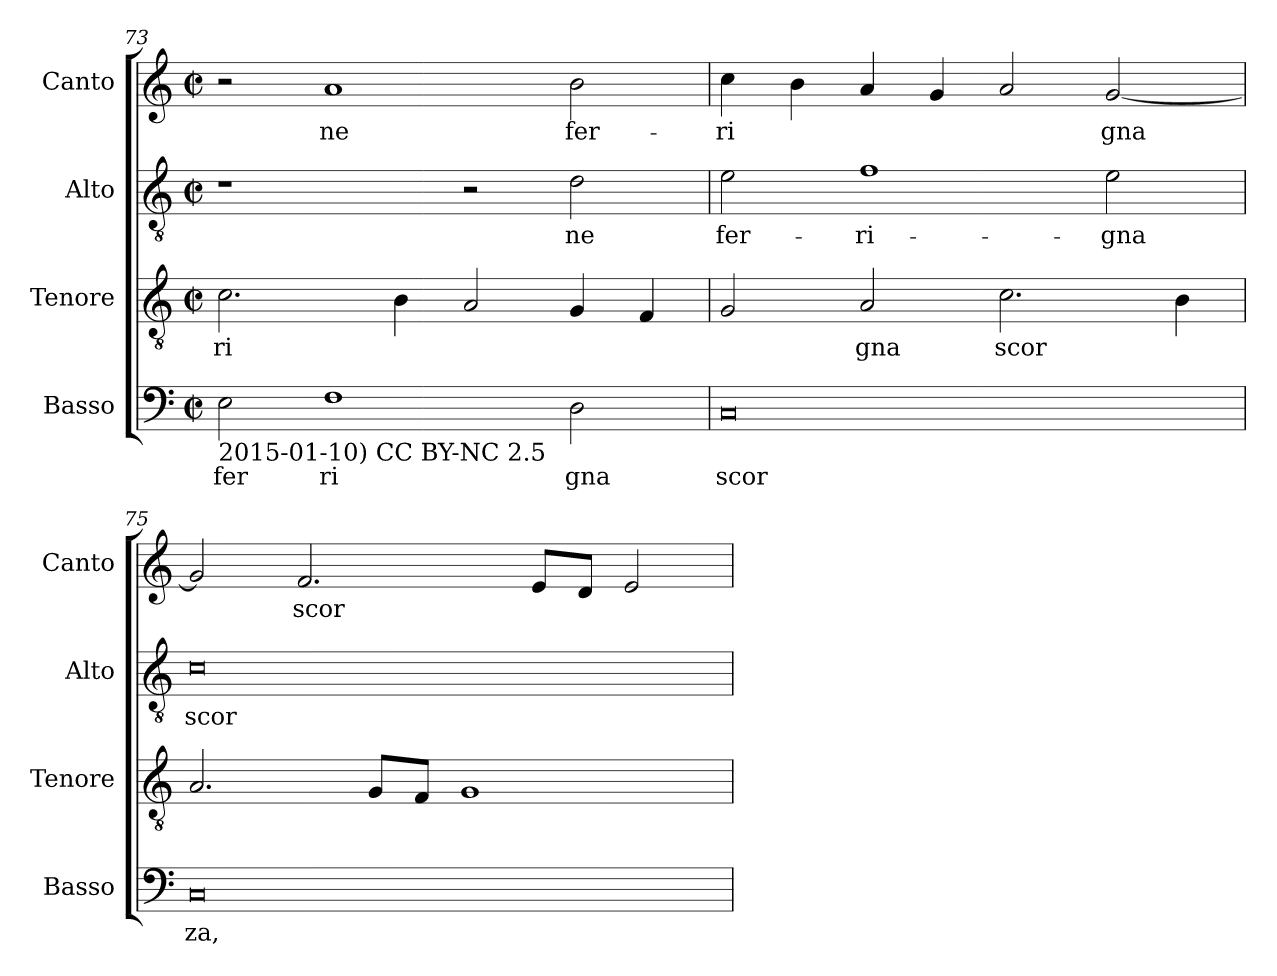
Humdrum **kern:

**kern	**text	**kern	**text	**kern	**text	**kern	**text
*part4	*part4	*part3	*part3	*part2	*part2	*part1	*part1
*staff4	*staff4	*staff3	*staff3	*staff2	*staff2	*staff1	*staff1
*I"Basso	*	*I"Tenore	*	*I"Alto	*	*I"Canto	*
*I'Basso	*	*I'Tenore	*	*I'Alto	*	*I'Canto	*
*clefF4	*	*clefGv2	*	*clefGv2	*	*clefG2	*
*k[]	*	*k[]	*	*k[]	*	*k[]	*
*C:	*	*C:	*	*C:	*	*C:	*
*M2/2	*	*M2/2	*	*M2/2	*	*M2/2	*
*met(c|)	*	*met(c|)	*	*met(c|)	*	*met(c|)	*
=73	=73	=73	=73	=73	=73	=73	=73
!LO:TX:b:t=2015-01-10) CC BY-NC 2.5	!	!	!	!	!	!	!
!	!LO:LY:b:cj	!	!LO:LY:b:cj	!	!	!	!
2E\	fer	2.c\	ri	1r	.	2r	.
!	!LO:LY:b:cj	!	!	!	!	!	!LO:LY:a:cj
1F	ri	.	.	.	.	1a	ne
!	!	!	!LO:LY:b:cj	!	!	!	!
.	.	4B\	.	.	.	.	.
!	!	!	!LO:LY:b:cj	!	!	!	!
.	.	2A/	.	2r	.	.	.
!	!LO:LY:b:cj	!	!LO:LY:b:cj	!	!LO:LY:b:cj	!	!LO:LY:a:cj
2D\	gna	4G/	.	2d\	ne	2b\	fer-
!	!	!	!LO:LY:b:cj	!	!	!	!
.	.	4F/	.	.	.	.	.
!!LO:PB:g=z
=74	=74	=74	=74	=74	=74	=74	=74
!	!LO:LY:b:cj	!	!LO:LY:b:cj	!	!LO:LY:b:cj	!	!LO:LY:a:cj
0C	scor	2G/	.	2e\	fer-	4cc\	-ri
!	!	!	!	!	!	!	!LO:LY:a:cj
.	.	.	.	.	.	4b\	.
!	!	!	!LO:LY:b:cj	!	!LO:LY:b:cj	!	!LO:LY:a:cj
.	.	2A/	gna	1f	-ri-	4a/	.
!	!	!	!	!	!	!	!LO:LY:a:cj
.	.	.	.	.	.	4g/	.
!	!	!	!LO:LY:b:cj	!	!	!	!LO:LY:a:cj
.	.	2.c\	scor	.	.	2a/	.
!	!	!	!	!	!LO:LY:b:cj	!	!LO:LY:a:cj
.	.	.	.	2e\	-gna	[<2g/	gna
!	!	!	!LO:LY:b:cj	!	!	!	!
.	.	4B\	.	.	.	.	.
=75	=75	=75	=75	=75	=75	=75	=75
!	!LO:LY:b:cj	!	!LO:LY:b:cj	!	!LO:LY:b:cj	!	!LO:LY:a:cj
0C	za,	2.A/	.	0c	scor-	2g/]	.
!	!	!	!	!	!	!	!LO:LY:a:cj
.	.	.	.	.	.	2.f/	scor
!	!	!	!LO:LY:b:cj	!	!	!	!
.	.	8G/L	.	.	.	.	.
!	!	!	!LO:LY:b:cj	!	!	!	!
.	.	8F/J	.	.	.	.	.
!	!	!	!LO:LY:b:cj	!	!	!	!
.	.	1G	.	.	.	.	.
!	!	!	!	!	!	!	!LO:LY:a:cj
.	.	.	.	.	.	8e/L	.
!	!	!	!	!	!	!	!LO:LY:a:cj
.	.	.	.	.	.	8d/J	.
!	!	!	!	!	!	!	!LO:LY:a:cj
.	.	.	.	.	.	2e/	.
=	=	=	=	=	=	=	=
*-	*-	*-	*-	*-	*-	*-	*-
